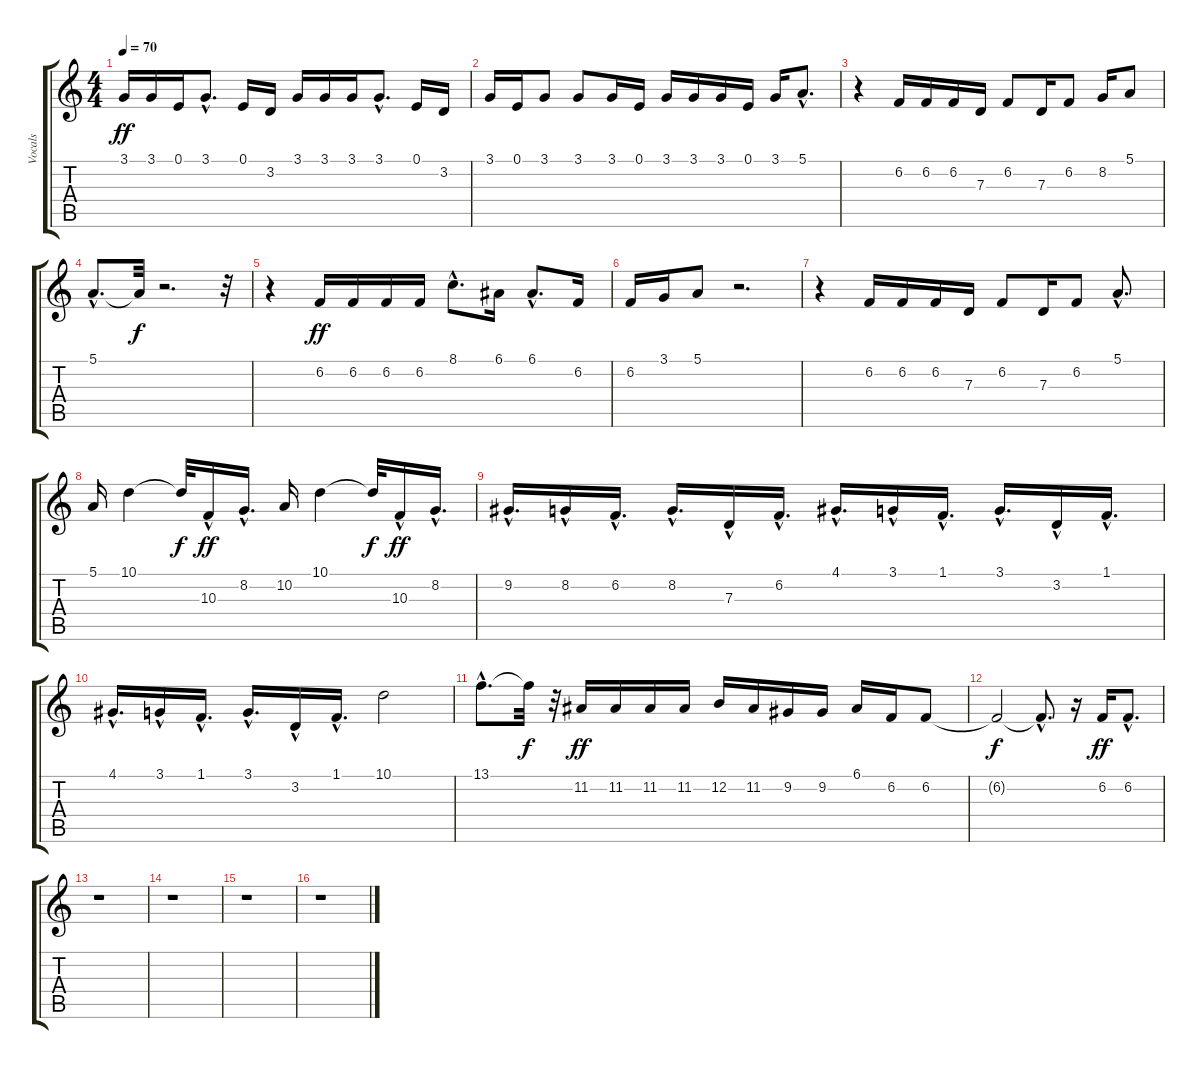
\track ("Vocals" "Vocals") {instrument baritonesax}
\staff {score tabs}
\tuning (E4 B3 G3 D3 A2 E2) {hide}
\ts (4 4)
\tempo 70
\clef g2
\ks c
3.1.16{dy ff} 3.1.16 0.1.16 3.1{hac}.8{d} 0.1.16 3.2.16 3.1.16 3.1.16 3.1.16 3.1{hac}.8{d} 0.1.16 3.2.16 |
3.1.16 0.1.16 3.1.8 3.1.8 3.1.16 0.1.16 3.1.16 3.1.16 3.1.16 0.1.16 3.1.16 5.1{hac}.8{d} |
r.4 6.2.16 6.2.16 6.2.16 7.3.16 6.2.8 7.3.16 6.2.8 8.2.16 5.1.8 |
5.1{hac}.8{d} 5.1{t}.32{dy f} r.2{d} r.32 |
r.4 6.2.16{dy ff} 6.2.16 6.2.16 6.2.16 8.1{hac}.8{d} 6.1.16 6.1{hac}.8{d} 6.2.16 |
6.2.16 3.1.16 5.1.8 r.2{d} |
r.4 6.2.16 6.2.16 6.2.16 7.3.16 6.2.8 7.3.16 6.2.8 5.1{hac}.8{d} |
5.1.16 10.1.4 10.1{t}.32{dy f} 10.3{hac}.16{dy ff} 8.2{hac}.16{d} 10.2.16 10.1.4 10.1{t}.32{dy f} 10.3{hac}.16{dy ff} 8.2{hac}.16{d} |
9.2{hac}.16{d} 8.2{hac}.16 6.2{hac}.16{d} 8.2{hac}.16{d} 7.3{hac}.16 6.2{hac}.16{d} 4.1{hac}.16{d} 3.1{hac}.16 1.1{hac}.16{d} 3.1{hac}.16{d} 3.2{hac}.16 1.1{hac}.16{d} |
4.1{hac}.16{d} 3.1{hac}.16 1.1{hac}.16{d} 3.1{hac}.16{d} 3.2{hac}.16 1.1{hac}.16{d} 10.1.2 |
13.1{hac}.8{d} 13.1{t}.32{dy f} r.32 11.2.16{dy ff} 11.2.16 11.2.16 11.2.16 12.2.16 11.2.16 9.2.16 9.2.16 6.1.16 6.2.16 6.2.8 |
6.2{t}.2{dy f} 6.2{hac t}.8{d} r.16 6.2.16{dy ff} 6.2{hac}.8{d} |
r.1 |
r.1 |
r.1 |
r.1
